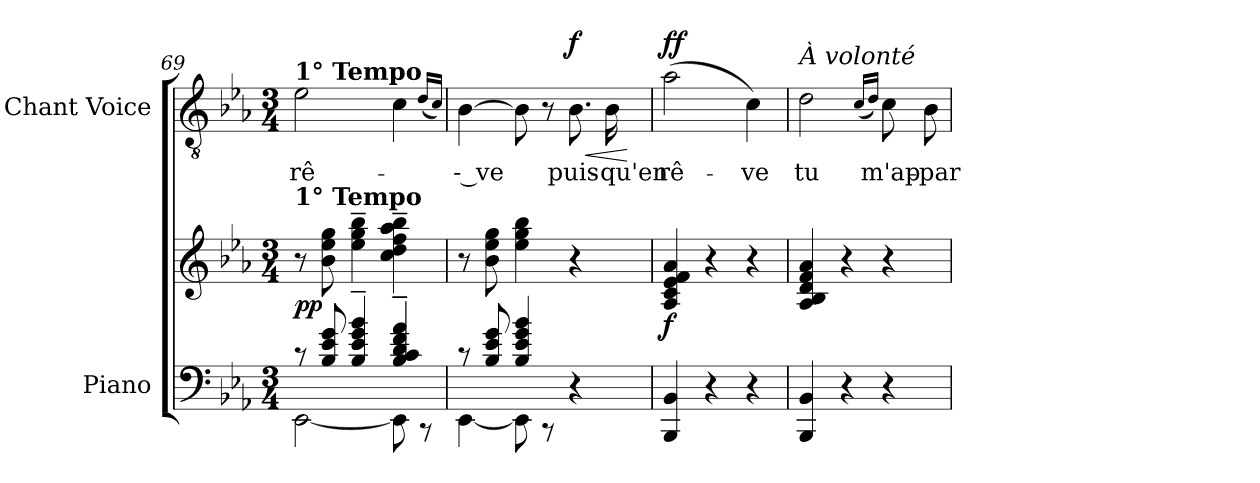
**kern	**kern	**dynam	**kern	**text	**dynam
*part2	*part2	*part2	*part1	*part1	*part1
*staff3	*staff2	*staff2/3	*staff1	*staff1	*staff1
*I"Piano	*	*	*I"Chant Voice	*	*
*I'Pno	*	*	*	*	*
*clefF4	*clefG2	*	*clefGv2	*	*
*k[b-e-a-]	*k[b-e-a-]	*	*k[b-e-a-]	*	*
*M3/4	*M3/4	*	*M3/4	*	*
=69	=69	=69	=69	=69	=69
*^	*	*	*	*	*
!	!	!	!	!LO:TX:a:B:t=1° Tempo	!	!
!	!	!LO:TX:a:B:t=1° Tempo	!	!	!	!
!	!	!	!LO:DY:b	!	!LO:LY:b	!
8r	[2EE-\	8r	pp	2e-\	rê-	.
8B-/ 8e-/ 8g/	.	8b-\ 8ee-\ 8gg\	.	.	.	.
4B-/~ 4e-/~ 4g/~ 4b-/~	.	4ee-\~ 4gg\~ 4bb-\~	.	.	.	.
4B-/~ 4c/~ 4d/~ 4f/~ 4a-/~	8EE-\]	4cc\~ 4dd\~ 4ff\~ 4aa-\~ 4bb-\~	.	4c\	.	.
.	8r	.	.	.	.	.
.	.	.	.	(16qd/LL	.	.
.	.	.	.	16qc/JJ)	.	.
!!LO:LB:g=z
=70	=70	=70	=70	=70	=70	=70
!	!	!	!	!	!LO:LY:b	!
8r	[4EE-\	8r	.	[4B-\	-- ve	.
8B-/ 8e-/ 8g/	.	8b-\ 8ee-\ 8gg\	.	.	.	.
4B-/ 4e-/ 4g/ 4b-/	8EE-\]	4ee-\ 4gg\ 4bb-\	.	8B-\]	.	.
.	8r	.	.	8r	.	.
!	!	!	!	!	!LO:LY:b	!LO:HP:b
!	!	!	!	!	!	!LO:DY:n=1:a
4r	4ryy	4r	.	8.B-\	puis-	< f
!	!	!	!	!	!LO:LY:b	!
.	.	.	.	16B-\	-qu'en	.
*v	*v	*	*	*	*	*
.	.	.	.	.	[
=71	=71	=71	=71	=71	=71
!	!	!LO:DY:b	!	!LO:LY:b	!LO:DY:a
4BBB-/ 4BB-/	4A-/ 4c/ 4e-/ 4f/ 4a-/	f	(2a-\	rê-	ff
4r	4r	.	.	.	.
!	!	!	!	!LO:LY:b	!
4r	4r	.	4c\)	-ve	.
=72	=72	=72	=72	=72	=72
!	!	!	!LO:TX:a:i:t=À volonté	!	!
!	!	!	!	!LO:LY:b	!
4BBB-/ 4BB-/	4A-/ 4B-/ 4d/ 4f/ 4a-/	.	2d\	tu	.
4r	4r	.	.	.	.
.	.	.	(16qc/LL	.	.
.	.	.	16qd/JJ)	.	.
!	!	!	!	!LO:LY:b	!
4r	4r	.	8c\	m'ap-	.
!	!	!	!	!LO:LY:b	!
.	.	.	8B-\	-par-	.
=	=	=	=	=	=
*-	*-	*-	*-	*-	*-
